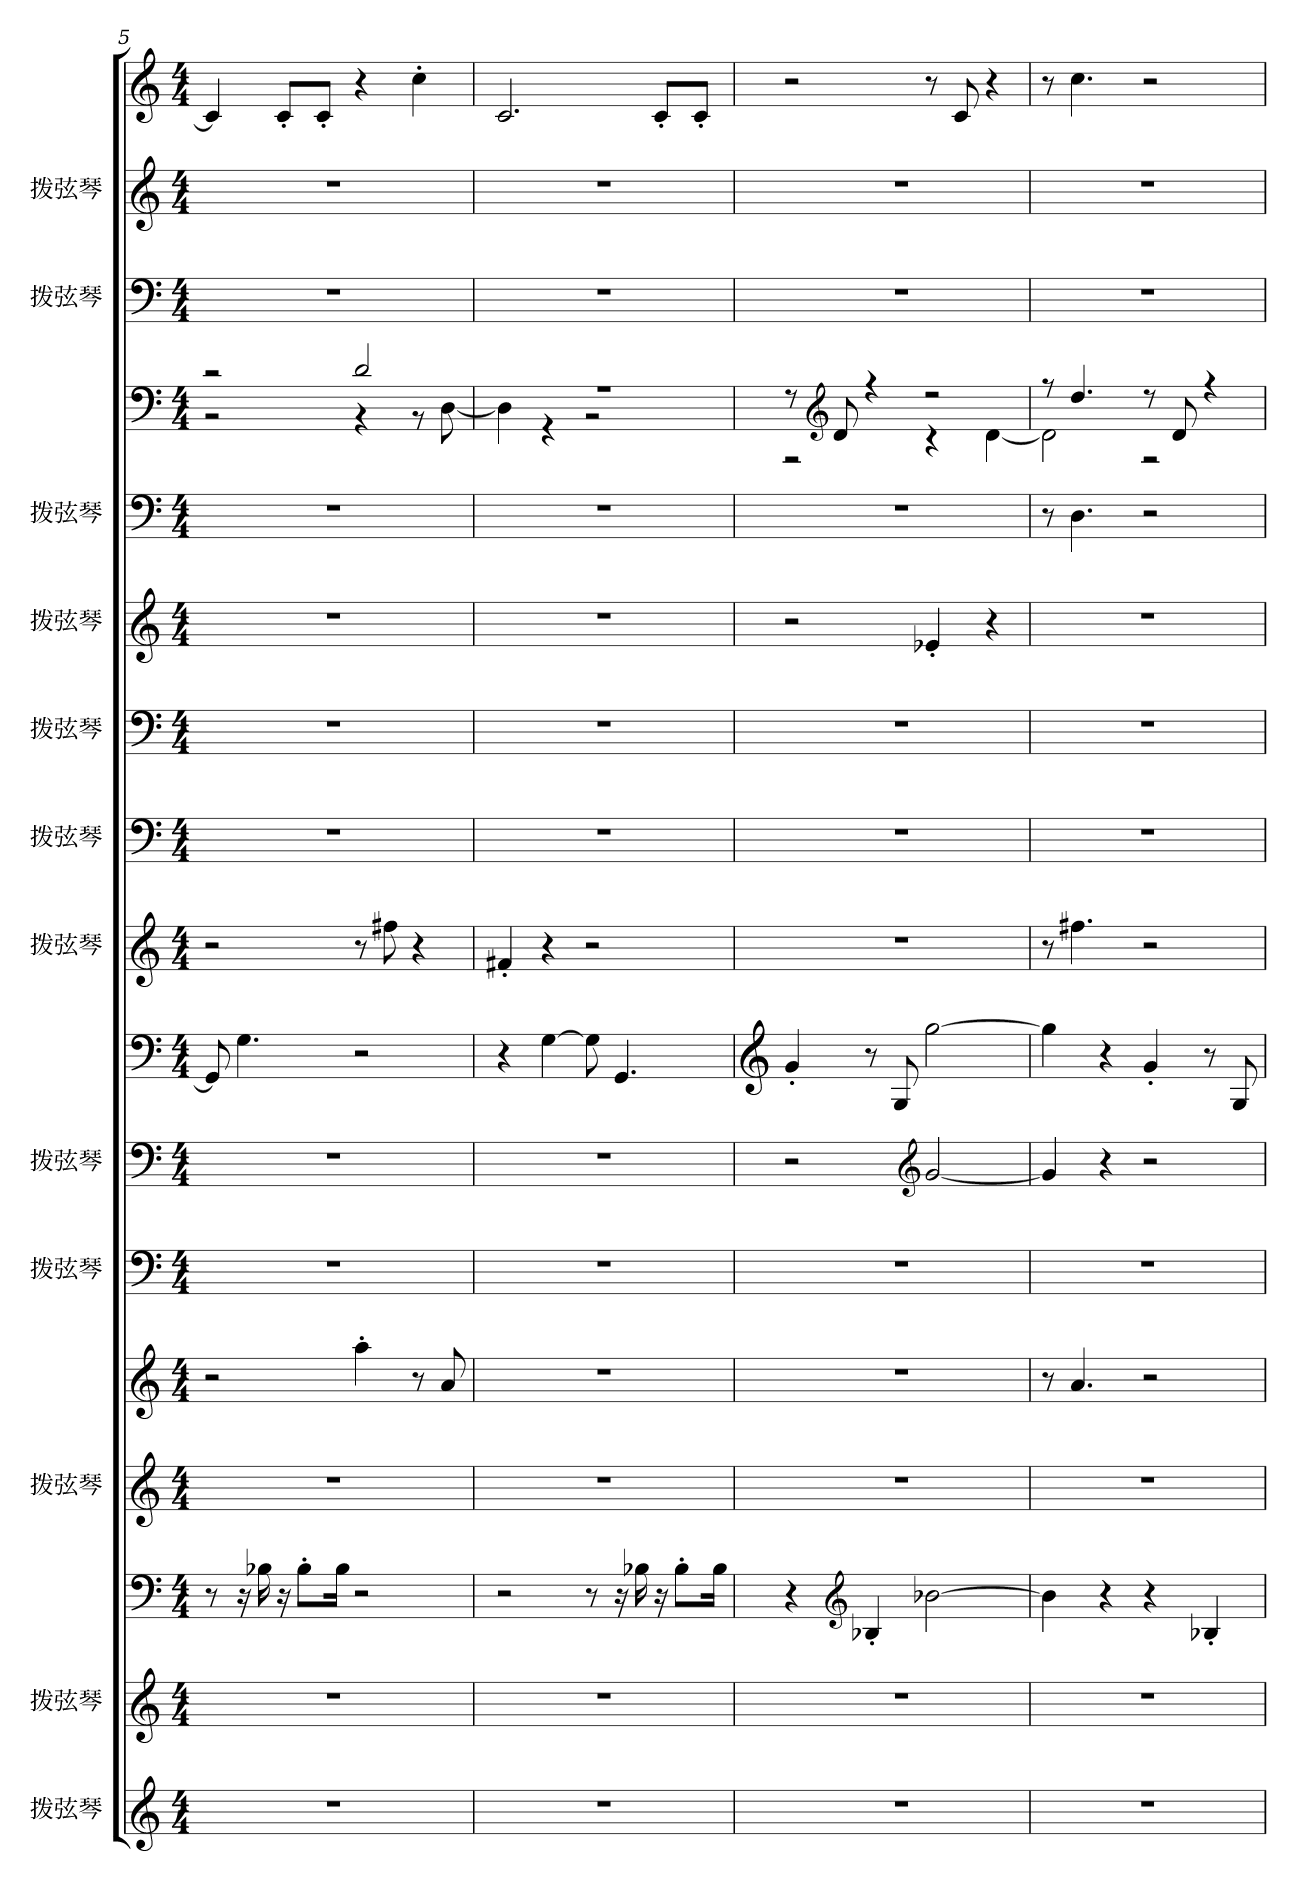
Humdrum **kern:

**kern	**kern	**kern	**kern	**kern	**kern	**kern	**kern	**kern	**kern	**kern	**kern	**kern	**kern	**kern	**kern	**kern
*part12	*part11	*part11	*part10	*part10	*part9	*part8	*part8	*part7	*part6	*part5	*part4	*part3	*part3	*part2	*part1	*part1
*staff17	*staff16	*staff15	*staff14	*staff13	*staff12	*staff11	*staff10	*staff9	*staff8	*staff7	*staff6	*staff5	*staff4	*staff3	*staff2	*staff1
*I"拨弦琴	*I"拨弦琴	*	*I"拨弦琴	*	*I"拨弦琴	*I"拨弦琴	*	*I"拨弦琴	*I"拨弦琴	*I"拨弦琴	*I"拨弦琴	*I"拨弦琴	*	*I"拨弦琴	*I"拨弦琴	*
*clefG2	*clefG2	*clefF4	*clefG2	*clefG2	*clefF4	*clefF4	*clefF4	*clefG2	*clefF4	*clefF4	*clefG2	*clefF4	*clefF4	*clefF4	*clefG2	*clefG2
*k[]	*k[]	*k[]	*k[]	*k[]	*k[]	*k[]	*k[]	*k[]	*k[]	*k[]	*k[]	*k[]	*k[]	*k[]	*k[]	*k[]
*M4/4	*M4/4	*M4/4	*M4/4	*M4/4	*M4/4	*M4/4	*M4/4	*M4/4	*M4/4	*M4/4	*M4/4	*M4/4	*M4/4	*M4/4	*M4/4	*M4/4
=5	=5	=5	=5	=5	=5	=5	=5	=5	=5	=5	=5	=5	=5	=5	=5	=5
*	*	*	*	*	*	*	*	*	*	*	*	*	*^	*	*	*
1r	1r	8r	1r	2r	1r	1r	8GG/]	2r	1r	1r	1r	1r	2r	2r	1r	1r	4c/]
.	.	16r	.	.	.	.	4.G\	.	.	.	.	.	.	.	.	.	.
.	.	16B-X\	.	.	.	.	.	.	.	.	.	.	.	.	.	.	.
.	.	16r	.	.	.	.	.	.	.	.	.	.	.	.	.	.	8c'/L
.	.	8B-'\L	.	.	.	.	.	.	.	.	.	.	.	.	.	.	.
.	.	.	.	.	.	.	.	.	.	.	.	.	.	.	.	.	8c'/J
.	.	16B-\Jk	.	.	.	.	.	.	.	.	.	.	.	.	.	.	.
.	.	2r	.	4aa'\	.	.	2r	8r	.	.	.	.	2d/	4r	.	.	4r
.	.	.	.	.	.	.	.	8ff#X\	.	.	.	.	.	.	.	.	.
.	.	.	.	8r	.	.	.	4r	.	.	.	.	.	8r	.	.	4cc'\
.	.	.	.	8a/	.	.	.	.	.	.	.	.	.	[8D\	.	.	.
=6	=6	=6	=6	=6	=6	=6	=6	=6	=6	=6	=6	=6	=6	=6	=6	=6	=6
1r	1r	2r	1r	1r	1r	1r	4r	4f#X'/	1r	1r	1r	1r	1r	4D\]	1r	1r	2.c/
.	.	.	.	.	.	.	[4G\	4r	.	.	.	.	.	4r	.	.	.
.	.	8r	.	.	.	.	8G\]	2r	.	.	.	.	.	2r	.	.	.
.	.	16r	.	.	.	.	4.GG/	.	.	.	.	.	.	.	.	.	.
.	.	16B-X\	.	.	.	.	.	.	.	.	.	.	.	.	.	.	.
.	.	16r	.	.	.	.	.	.	.	.	.	.	.	.	.	.	8c'/L
.	.	8B-'\L	.	.	.	.	.	.	.	.	.	.	.	.	.	.	.
.	.	.	.	.	.	.	.	.	.	.	.	.	.	.	.	.	8c'/J
.	.	16B-\Jk	.	.	.	.	.	.	.	.	.	.	.	.	.	.	.
!!LO:PB:g=z
=7	=7	=7	=7	=7	=7	=7	=7	=7	=7	=7	=7	=7	=7	=7	=7	=7	=7
*	*	*	*	*	*	*	*clefG2	*	*	*	*	*	*	*	*	*	*
1r	1r	4r	1r	1r	1r	2r	4g'/	1r	1r	1r	2r	1r	8r	2r	1r	1r	2r
*	*	*	*	*	*	*	*	*	*	*	*	*	*clefG2	*	*	*	*
.	.	.	.	.	.	.	.	.	.	.	.	.	8d/	.	.	.	.
*	*	*clefG2	*	*	*	*	*	*	*	*	*	*	*	*	*	*	*
.	.	4B-X'/	.	.	.	.	8r	.	.	.	.	.	4r	.	.	.	.
.	.	.	.	.	.	.	8G/	.	.	.	.	.	.	.	.	.	.
*	*	*	*	*	*	*clefG2	*	*	*	*	*	*	*	*	*	*	*
.	.	[2b-X\	.	.	.	[2g/	[2gg\	.	.	.	4e-X'/	.	2r	4r	.	.	8r
.	.	.	.	.	.	.	.	.	.	.	.	.	.	.	.	.	8c/
.	.	.	.	.	.	.	.	.	.	.	4r	.	.	[4d\	.	.	4r
=8	=8	=8	=8	=8	=8	=8	=8	=8	=8	=8	=8	=8	=8	=8	=8	=8	=8
1r	1r	4b-\]	1r	8r	1r	4g/]	4gg\]	8r	1r	1r	1r	8r	8r	2d\]	1r	1r	8r
.	.	.	.	4.a/	.	.	.	4.ff#X\	.	.	.	4.D\	4.dd/	.	.	.	4.cc\
.	.	4r	.	.	.	4r	4r	.	.	.	.	.	.	.	.	.	.
.	.	4r	.	2r	.	2r	4g'/	2r	.	.	.	2r	8r	2r	.	.	2r
.	.	.	.	.	.	.	.	.	.	.	.	.	8d/	.	.	.	.
.	.	4B-X'/	.	.	.	.	8r	.	.	.	.	.	4r	.	.	.	.
.	.	.	.	.	.	.	8G/	.	.	.	.	.	.	.	.	.	.
*	*	*	*	*	*	*	*	*	*	*	*	*	*v	*v	*	*	*
=	=	=	=	=	=	=	=	=	=	=	=	=	=	=	=	=
*-	*-	*-	*-	*-	*-	*-	*-	*-	*-	*-	*-	*-	*-	*-	*-	*-
